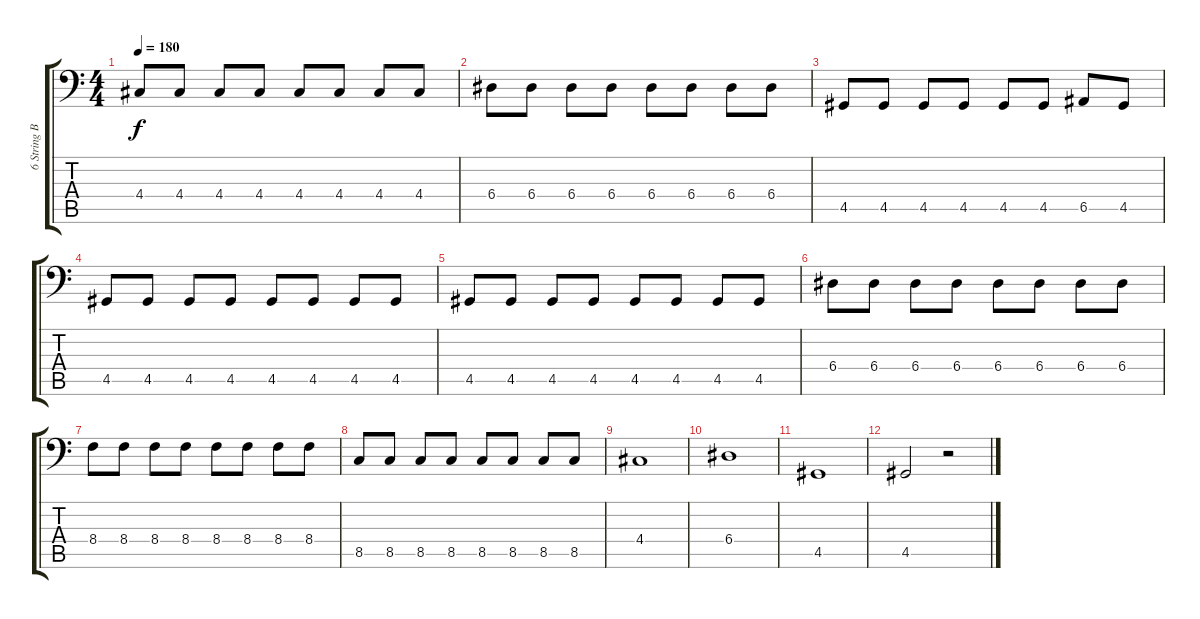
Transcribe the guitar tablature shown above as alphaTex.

\track ("6 String Bass" "6 String B") {instrument electricbassfinger}
\staff {score tabs}
\tuning (C3 G2 D2 A1 E1 B0) {hide}
\ts (4 4)
\tempo 180
\clef f4
\ks c
4.4.8{dy f} 4.4.8 4.4.8 4.4.8 4.4.8 4.4.8 4.4.8 4.4.8 |
6.4.8 6.4.8 6.4.8 6.4.8 6.4.8 6.4.8 6.4.8 6.4.8 |
4.5.8 4.5.8 4.5.8 4.5.8 4.5.8 4.5.8 6.5.8 4.5.8 |
4.5.8 4.5.8 4.5.8 4.5.8 4.5.8 4.5.8 4.5.8 4.5.8 |
4.5.8 4.5.8 4.5.8 4.5.8 4.5.8 4.5.8 4.5.8 4.5.8 |
6.4.8 6.4.8 6.4.8 6.4.8 6.4.8 6.4.8 6.4.8 6.4.8 |
8.4.8 8.4.8 8.4.8 8.4.8 8.4.8 8.4.8 8.4.8 8.4.8 |
8.5.8 8.5.8 8.5.8 8.5.8 8.5.8 8.5.8 8.5.8 8.5.8 |
4.4.1 |
6.4.1 |
4.5.1 |
4.5.2 r.2
